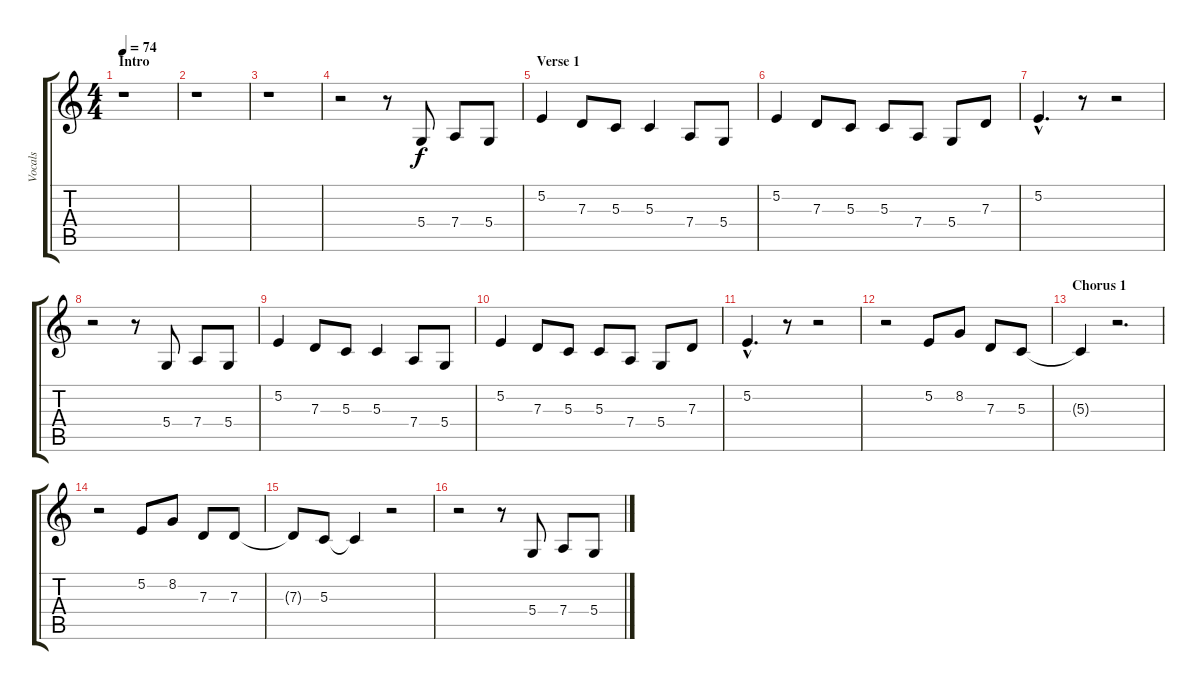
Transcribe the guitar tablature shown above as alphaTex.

\track ("Vocals" "Vocals") {instrument altosax}
\staff {score tabs}
\tuning (E4 B3 G3 D3 A2 E2) {hide}
\ts (4 4)
\section ("" "Intro")
\tempo 74
\clef g2
\ks c
r.1{dy f instrument altosax} |
r.1 |
r.1 |
r.2 r.8 5.4.8 7.4.8 5.4.8 |
\section ("" "Verse 1")
5.2.4 7.3.8 5.3.8 5.3.4 7.4.8 5.4.8 |
5.2.4 7.3.8 5.3.8 5.3.8 7.4.8 5.4.8 7.3.8 |
5.2{hac}.4{d} r.8 r.2 |
r.2 r.8 5.4.8 7.4.8 5.4.8 |
5.2.4 7.3.8 5.3.8 5.3.4 7.4.8 5.4.8 |
5.2.4 7.3.8 5.3.8 5.3.8 7.4.8 5.4.8 7.3.8 |
5.2{hac}.4{d} r.8 r.2 |
r.2 5.2.8 8.2.8 7.3.8 5.3.8 |
\section ("" "Chorus 1")
5.3{t}.4 r.2{d} |
r.2 5.2.8 8.2.8 7.3.8 7.3.8 |
7.3{t}.8 5.3.8 5.3{t}.4 r.2 |
r.2 r.8 5.4.8 7.4.8 5.4.8
